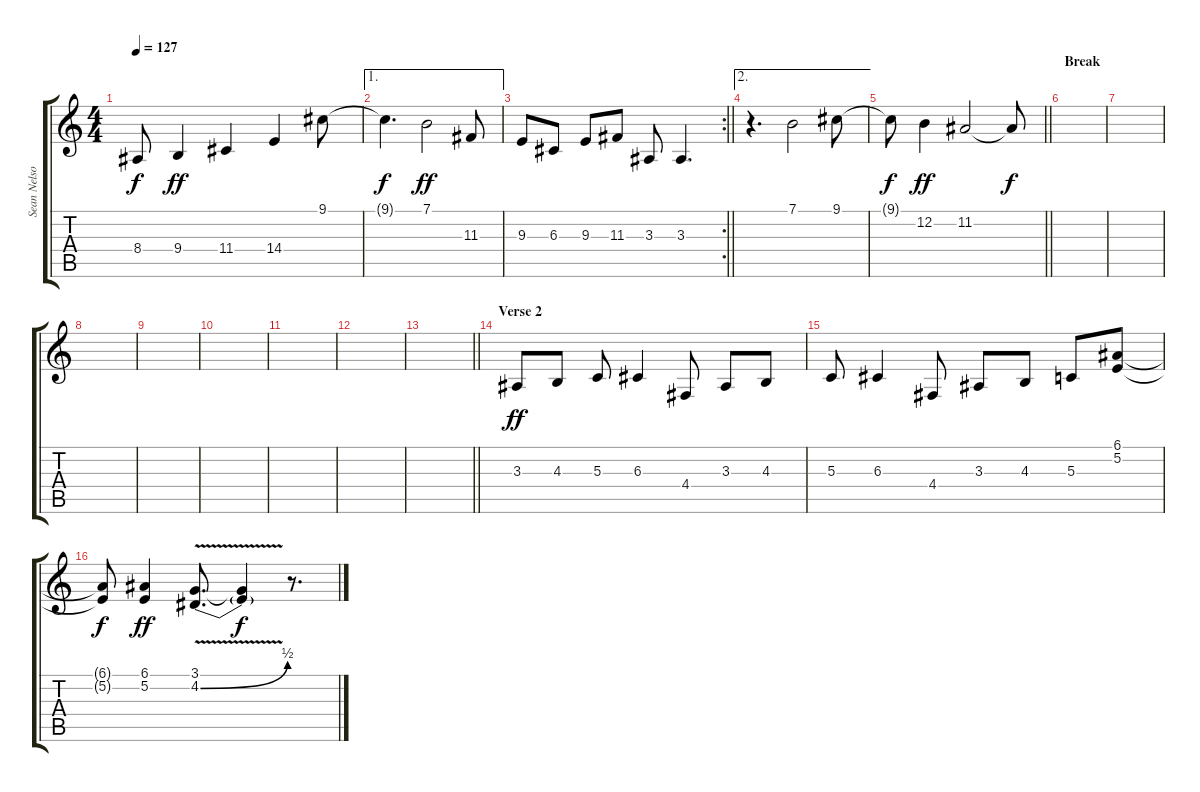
\track ("Sean Nelson (Vocals) (with backup)" "Sean Nelso") {instrument pad3polysynth}
\staff {score tabs}
\tuning (E4 B3 G3 D3 A2 E2) {hide}
\ts (4 4)
\tempo 127
\clef g2
\ks c
8.4{t}.8{dy f} 9.4.4{dy ff} 11.4.4 14.4.4 9.1.8 |
\ae 1
9.1{t}.4{d dy f} 7.1.2{dy ff} 11.3.8 |
\rc 2
\barLineRight lightlight
9.3.8 6.3.8 9.3.8 11.3.8 3.3.8 3.3.4{d} |
\ae 2
r.4{d} 7.1.2 9.1.8 |
\barLineRight lightlight
9.1{t}.8{dy f} 12.2.4{dy ff} 11.2.2 11.2{t}.8{dy f} |
\section ("" "Break")
|
|
|
|
|
|
|
\barLineRight lightlight
|
\section ("" "Verse 2")
3.3.8{dy ff} 4.3.8 5.3.8 6.3.4 4.4.8 3.3.8 4.3.8 |
5.3.8 6.3.4 4.4.8 3.3.8 4.3.8 5.3.8 (6.1 5.2).8 |
(6.1{t} 5.2{t}).8{dy f} (6.1 5.2).4{dy ff} (3.1{v} 4.2{be (bend 0 0 60 2)}).8{d} (3.1{t} 4.2{t}).4{dy f} r.8{d}
